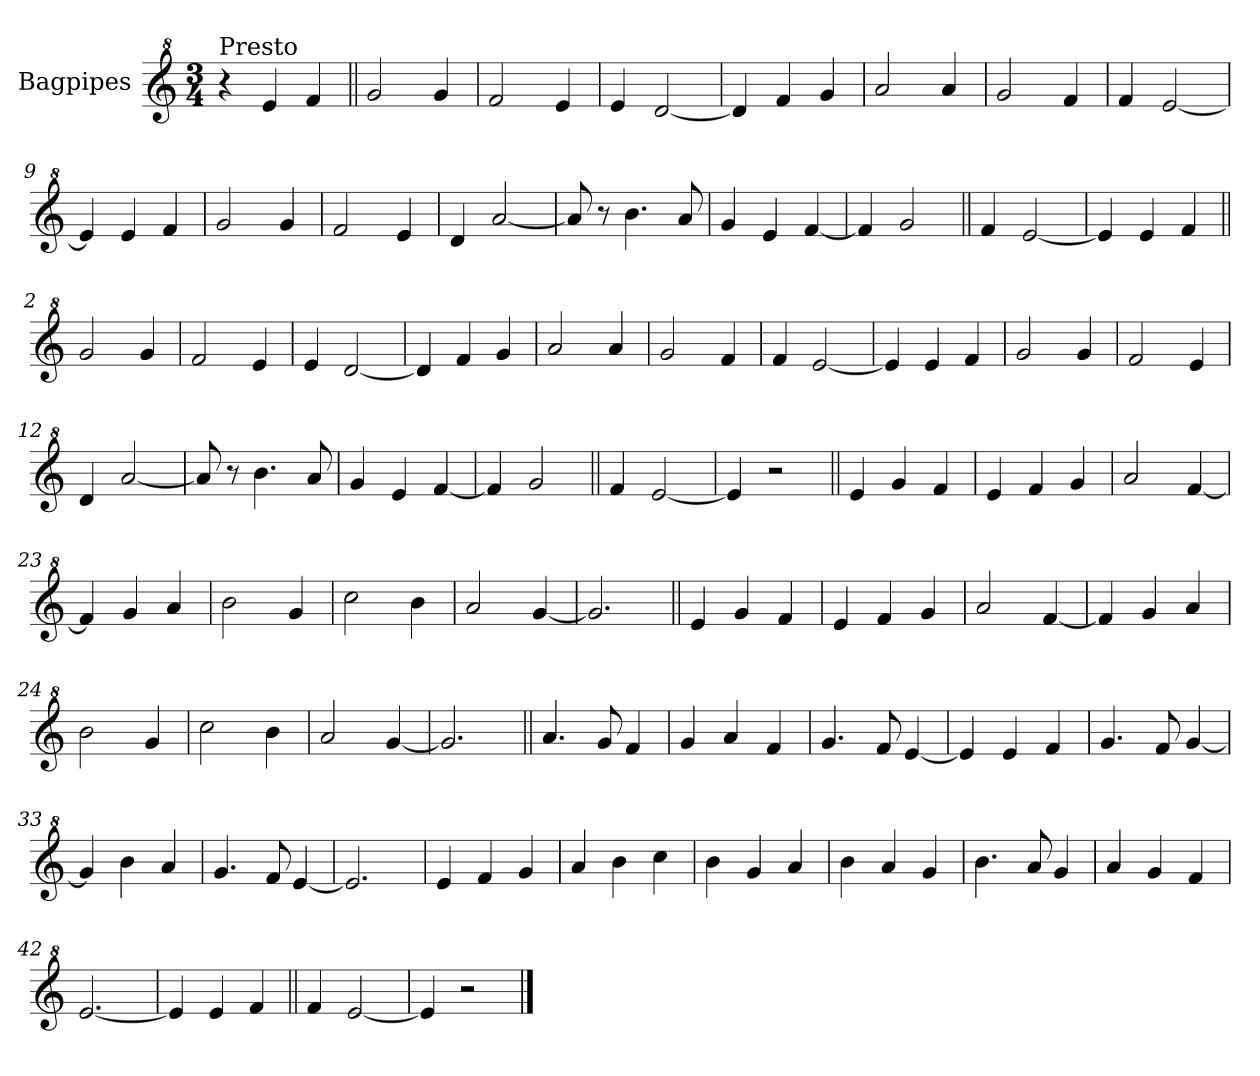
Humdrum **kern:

**kern
*part1
*staff1
*I"Bagpipes
*I'Bag
*clefG^2
*k[]
*C:
*M3/4
=1
!LO:TX:a:t=Presto
4r
4ee/
4ff/
=2||
2gg/
4gg/
=3
2ff/
4ee/
=4
4ee/
[2dd/
=5
4dd/]
4ff/
4gg/
=6
2aa/
4aa/
=7
2gg/
4ff/
=8
4ff/
[2ee/
=9
4ee/]
4ee/
4ff/
=10
2gg/
4gg/
=11
2ff/
4ee/
=12
4dd/
[2aa/
!!LO:LB:g=z
=13
8aa/]
8r
4.bb\
8aa/
=14
4gg/
4ee/
[4ff/
=15
4ff/]
2gg/
=16||
4ff/
[2ee/
=17
4ee/]
4ee/
4ff/
=2||
2gg/
4gg/
=3
2ff/
4ee/
=4
4ee/
[2dd/
=5
4dd/]
4ff/
4gg/
=6
2aa/
4aa/
=7
2gg/
4ff/
=8
4ff/
[2ee/
=9
4ee/]
4ee/
4ff/
=10
2gg/
4gg/
=11
2ff/
4ee/
=12
4dd/
[2aa/
!!LO:LB:g=z
=13
8aa/]
8r
4.bb\
8aa/
=14
4gg/
4ee/
[4ff/
=15
4ff/]
2gg/
=18||
4ff/
[2ee/
=19
4ee/]
2r
=20||
4ee/
4gg/
4ff/
=21
4ee/
4ff/
4gg/
=22
2aa/
[4ff/
=23
4ff/]
4gg/
4aa/
!!LO:LB:g=z
=24
2bb\
4gg/
=25
2ccc\
4bb\
=26
2aa/
[4gg/
=27
2.gg/]
=20a||
4ee/
4gg/
4ff/
=21a
4ee/
4ff/
4gg/
=22a
2aa/
[4ff/
=23a
4ff/]
4gg/
4aa/
!!LO:LB:g=z
=24a
2bb\
4gg/
=25a
2ccc\
4bb\
=26a
2aa/
[4gg/
=27a
2.gg/]
=28||
4.aa/
8gg/
4ff/
=29
4gg/
4aa/
4ff/
=30
4.gg/
8ff/
[4ee/
=31
4ee/]
4ee/
4ff/
=32
4.gg/
8ff/
[4gg/
=33
4gg/]
4bb\
4aa/
=34
4.gg/
8ff/
[4ee/
!!LO:LB:g=z
=35
2.ee/]
=36
4ee/
4ff/
4gg/
=37
4aa/
4bb\
4ccc\
=38
4bb\
4gg/
4aa/
=39
4bb\
4aa/
4gg/
=40
4.bb\
8aa/
4gg/
=41
4aa/
4gg/
4ff/
=42
[2.ee/
=43
4ee/]
4ee/
4ff/
=44||
4ff/
[2ee/
=45
4ee/]
2r
==
*-
